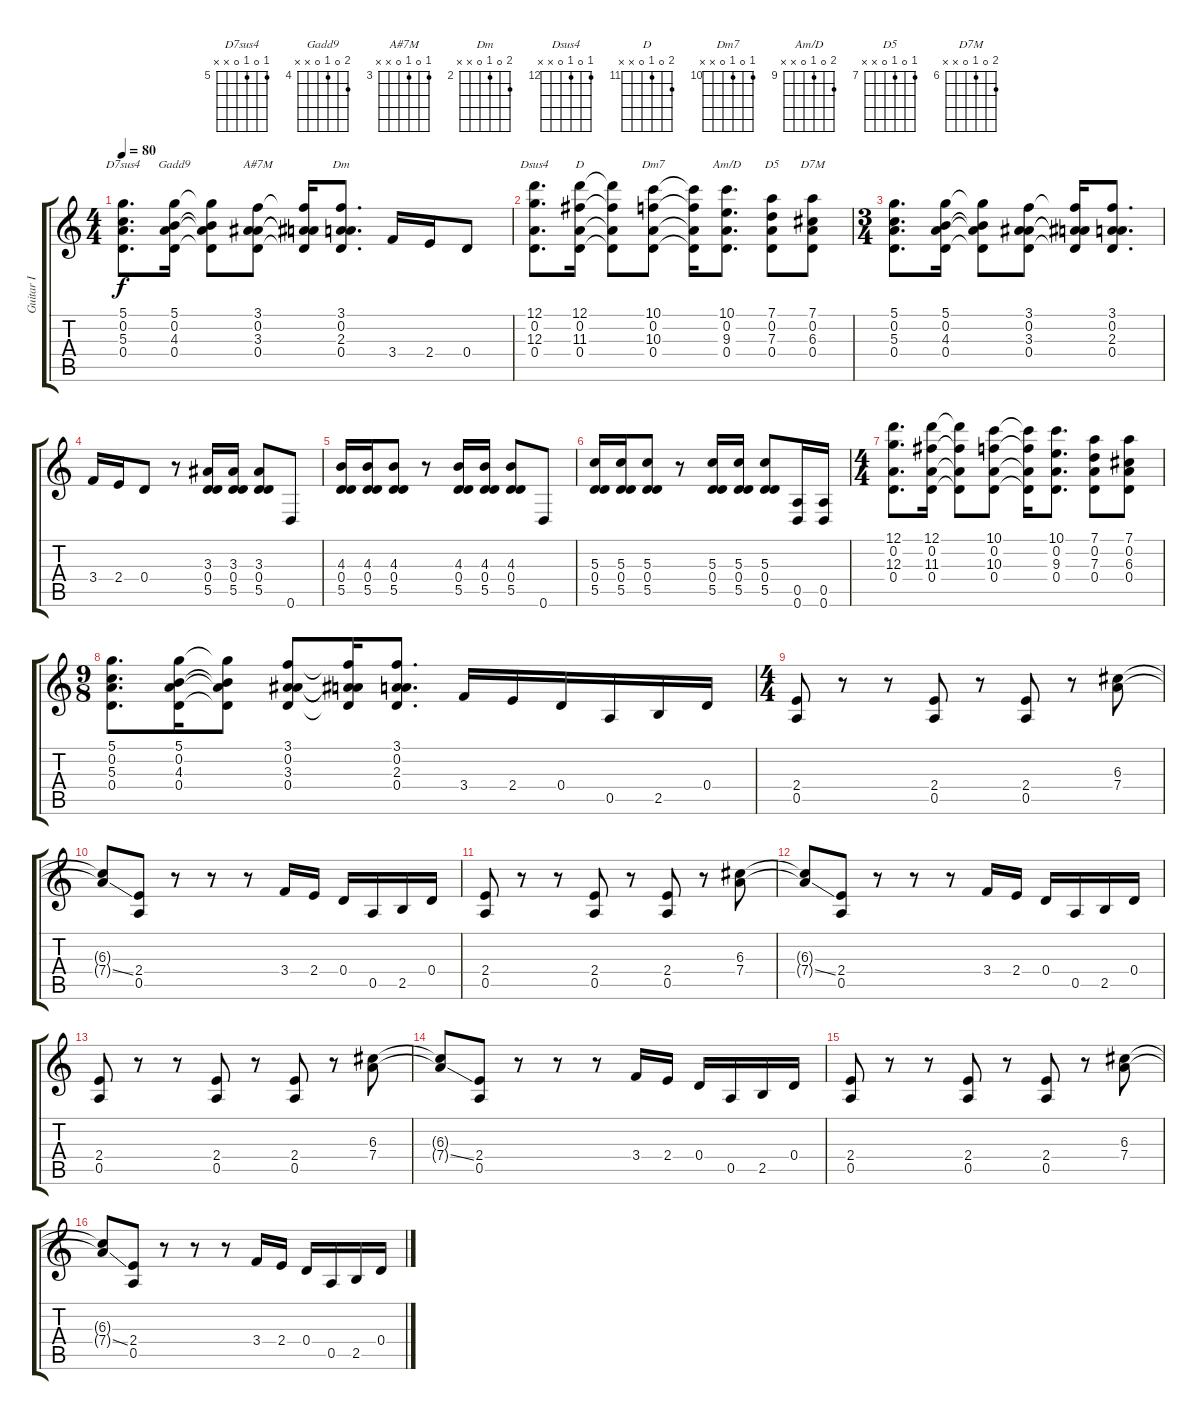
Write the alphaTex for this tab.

\track ("Guitar I" "Guitar I") {instrument overdrivenguitar}
\staff {score tabs}
\tuning (D4 A3 G3 D3 A2 D2) {hide}
\chord ("D7sus4" 5 0 5 0 x x) {firstfret 5}
\chord ("Gadd9" 5 0 4 0 x x) {firstfret 4}
\chord ("A#7M" 3 0 3 0 x x) {firstfret 3}
\chord ("Dm" 3 0 2 0 x x) {firstfret 2}
\chord ("Dsus4" 12 0 12 0 x x) {firstfret 12}
\chord ("D" 12 0 11 0 x x) {firstfret 11}
\chord ("Dm7" 10 0 10 0 x x) {firstfret 10}
\chord ("Am/D" 10 0 9 0 x x) {firstfret 9}
\chord ("D5" 7 0 7 0 x x) {firstfret 7}
\chord ("D7M" 7 0 6 0 x x) {firstfret 6}
\ts (4 4)
\tempo 80
\clef g2
\ks c
(5.1 0.2 5.3 0.4).8{d ch "D7sus4" dy f} (5.1 0.2 4.3 0.4).16{ch "Gadd9"} (5.1{t} 0.2{t} 4.3{t} 0.4{t}).8 (3.1 0.2 3.3 0.4).8{ch "A#7M"} (3.1{t} 0.2{t} 3.3{t} 0.4{t}).16 (3.1 0.2 2.3 0.4).8{d ch "Dm"} 3.4.16 2.4.16 0.4.8 |
(12.1 0.2 12.3 0.4).8{d ch "Dsus4"} (12.1 0.2 11.3 0.4).16{ch "D"} (12.1{t} 0.2{t} 11.3{t} 0.4{t}).8 (10.1 0.2 10.3 0.4).8{ch "Dm7"} (10.1{t} 0.2{t} 10.3{t} 0.4{t}).16 (10.1 0.2 9.3 0.4).8{d ch "Am/D"} (7.1 0.2 7.3 0.4).8{ch "D5"} (7.1 0.2 6.3 0.4).8{ch "D7M"} |
\ts (3 4)
(5.1 0.2 5.3 0.4).8{d} (5.1 0.2 4.3 0.4).16 (5.1{t} 0.2{t} 4.3{t} 0.4{t}).8 (3.1 0.2 3.3 0.4).8 (3.1{t} 0.2{t} 3.3{t} 0.4{t}).16 (3.1 0.2 2.3 0.4).8{d} |
3.4.16 2.4.16 0.4.8 r.8 (3.3 0.4 5.5).16 (3.3 0.4 5.5).16 (3.3 0.4 5.5).8 0.6.8 |
(4.3 0.4 5.5).16 (4.3 0.4 5.5).16 (4.3 0.4 5.5).8 r.8 (4.3 0.4 5.5).16 (4.3 0.4 5.5).16 (4.3 0.4 5.5).8 0.6.8 |
(5.3 0.4 5.5).16 (5.3 0.4 5.5).16 (5.3 0.4 5.5).8 r.8 (5.3 0.4 5.5).16 (5.3 0.4 5.5).16 (5.3 0.4 5.5).8 (0.5 0.6).16 (0.5 0.6).16 |
\ts (4 4)
(12.1 0.2 12.3 0.4).8{d} (12.1 0.2 11.3 0.4).16 (12.1{t} 0.2{t} 11.3{t} 0.4{t}).8 (10.1 0.2 10.3 0.4).8 (10.1{t} 0.2{t} 10.3{t} 0.4{t}).16 (10.1 0.2 9.3 0.4).8{d} (7.1 0.2 7.3 0.4).8 (7.1 0.2 6.3 0.4).8 |
\ts (9 8)
(5.1 0.2 5.3 0.4).8{d} (5.1 0.2 4.3 0.4).16 (5.1{t} 0.2{t} 4.3{t} 0.4{t}).8 (3.1 0.2 3.3 0.4).8 (3.1{t} 0.2{t} 3.3{t} 0.4{t}).16 (3.1 0.2 2.3 0.4).8{d} 3.4.16 2.4.16 0.4.16 0.5.16 2.5.16 0.4.16 |
\ts (4 4)
(2.4 0.5).8 r.8 r.8 (2.4 0.5).8 r.8 (2.4 0.5).8 r.8 (6.3 7.4).8 |
(6.3{t} 7.4{ss t}).8 (2.4 0.5).8 r.8 r.8 r.8 3.4.16 2.4.16 0.4.16 0.5.16 2.5.16 0.4.16 |
(2.4 0.5).8 r.8 r.8 (2.4 0.5).8 r.8 (2.4 0.5).8 r.8 (6.3 7.4).8 |
(6.3{t} 7.4{ss t}).8 (2.4 0.5).8 r.8 r.8 r.8 3.4.16 2.4.16 0.4.16 0.5.16 2.5.16 0.4.16 |
(2.4 0.5).8 r.8 r.8 (2.4 0.5).8 r.8 (2.4 0.5).8 r.8 (6.3 7.4).8 |
(6.3{t} 7.4{ss t}).8 (2.4 0.5).8 r.8 r.8 r.8 3.4.16 2.4.16 0.4.16 0.5.16 2.5.16 0.4.16 |
(2.4 0.5).8 r.8 r.8 (2.4 0.5).8 r.8 (2.4 0.5).8 r.8 (6.3 7.4).8 |
(6.3{t} 7.4{ss t}).8 (2.4 0.5).8 r.8 r.8 r.8 3.4.16 2.4.16 0.4.16 0.5.16 2.5.16 0.4.16
